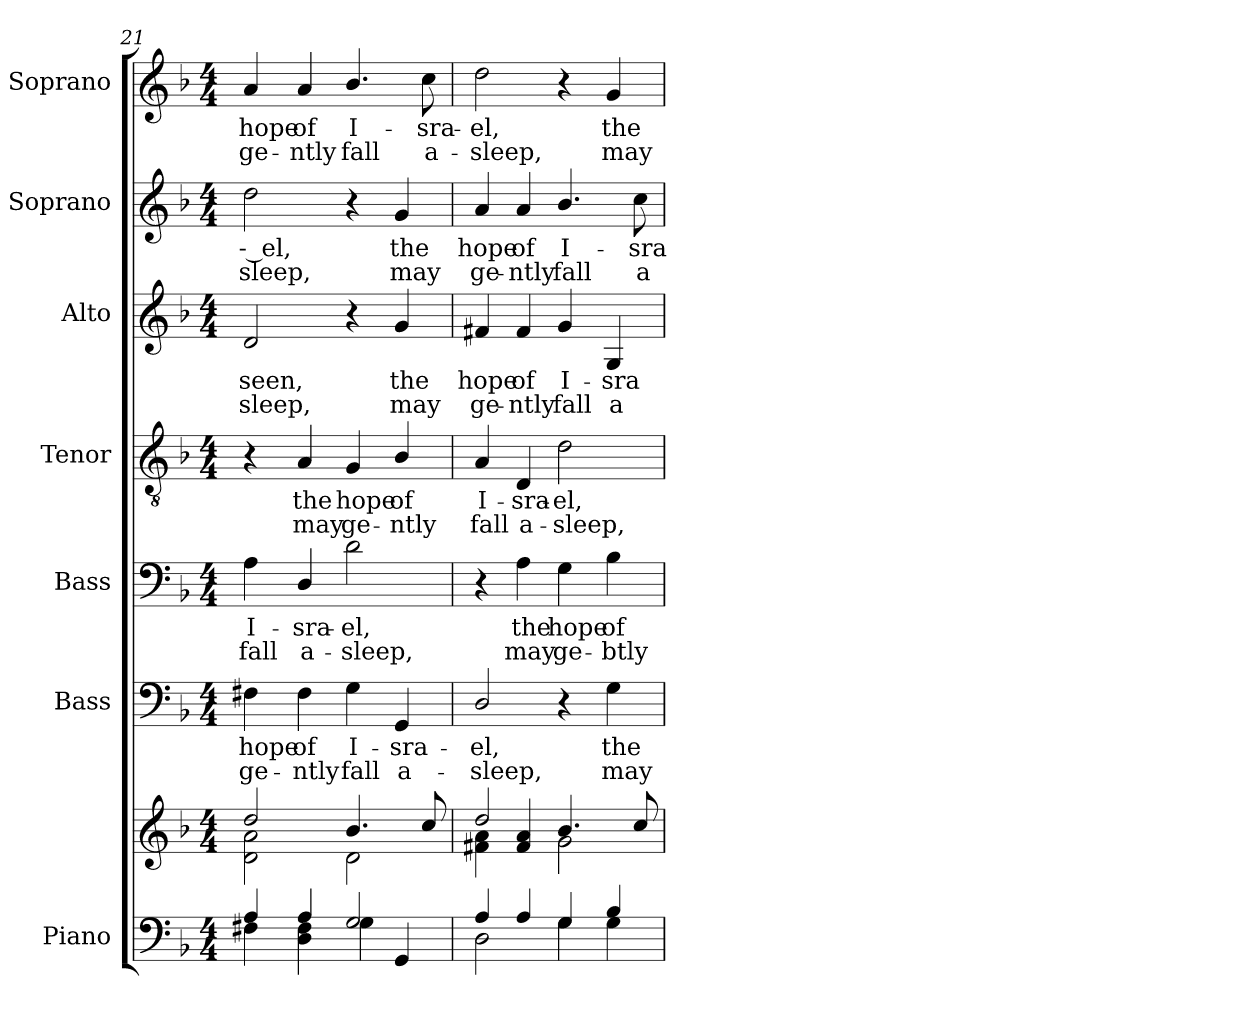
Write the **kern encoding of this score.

**kern	**kern	**kern	**text	**text	**kern	**text	**text	**kern	**text	**text	**kern	**text	**text	**kern	**text	**text	**kern	**text	**text
*part7	*part7	*part6	*part6	*part6	*part5	*part5	*part5	*part4	*part4	*part4	*part3	*part3	*part3	*part2	*part2	*part2	*part1	*part1	*part1
*staff8	*staff7	*staff6	*staff6	*staff6	*staff5	*staff5	*staff5	*staff4	*staff4	*staff4	*staff3	*staff3	*staff3	*staff2	*staff2	*staff2	*staff1	*staff1	*staff1
*I"Piano	*	*I"Bass	*	*	*I"Bass	*	*	*I"Tenor	*	*	*I"Alto	*	*	*I"Soprano	*	*	*I"Soprano	*	*
*	*	*I'B.	*	*	*I'B.	*	*	*I'T.	*	*	*I'A.	*	*	*I'S.	*	*	*I'S.	*	*
!!LO:PB:g=z
*clefF4	*clefG2	*clefF4	*	*	*clefF4	*	*	*clefGv2	*	*	*clefG2	*	*	*clefG2	*	*	*clefG2	*	*
*	*	*	*	*	*	*	*	*ITrd7c12	*	*	*	*	*	*	*	*	*	*	*
*k[b-]	*k[b-]	*k[b-]	*	*	*k[b-]	*	*	*k[b-]	*	*	*k[b-]	*	*	*k[b-]	*	*	*k[b-]	*	*
*F:	*F:	*F:	*	*	*F:	*	*	*F:	*	*	*F:	*	*	*F:	*	*	*F:	*	*
*M4/4	*M4/4	*M4/4	*	*	*M4/4	*	*	*M4/4	*	*	*M4/4	*	*	*M4/4	*	*	*M4/4	*	*
=21	=21	=21	=21	=21	=21	=21	=21	=21	=21	=21	=21	=21	=21	=21	=21	=21	=21	=21	=21
*^	*^	*	*	*	*	*	*	*	*	*	*	*	*	*	*	*	*	*	*
!	!	!	!	!	!LO:LY:b:color=#000000	!LO:LY:b:color=#000000	!	!	!	!	!	!	!	!	!	!	!	!	!	!	!
!	!	!	!	!	!	!	!	!LO:LY:b:color=#000000	!LO:LY:b:color=#000000	!	!	!	!	!	!	!	!	!	!	!	!
!	!	!	!	!	!	!	!	!	!	!	!	!	!	!LO:LY:b:color=#000000	!LO:LY:b:color=#000000	!	!	!	!	!	!
!	!	!	!	!	!	!	!	!	!	!	!	!	!	!	!	!	!LO:LY:b:color=#000000	!LO:LY:b:color=#000000	!	!	!
!	!	!	!	!	!	!	!	!	!	!	!	!	!	!	!	!	!	!	!	!LO:LY:b:color=#000000	!LO:LY:b:color=#000000
4Ai/	4F#Xi\	2ddi/	2di\ 2ai	4F#Xi\	hope	ge-	4Ai\	I-	fall	4r	.	.	2di/	seen,	-sleep,	2ddi\	-- el,	-sleep,	4ai/	hope	ge-
!	!	!	!	!	!LO:LY:b:color=#000000	!LO:LY:b:color=#000000	!	!	!	!	!	!	!	!	!	!	!	!	!	!	!
!	!	!	!	!	!	!	!	!LO:LY:b:color=#000000	!LO:LY:b:color=#000000	!	!	!	!	!	!	!	!	!	!	!	!
!	!	!	!	!	!	!	!	!	!	!	!LO:LY:b:color=#000000	!LO:LY:b:color=#000000	!	!	!	!	!	!	!	!	!
!	!	!	!	!	!	!	!	!	!	!	!	!	!	!	!	!	!	!	!	!LO:LY:b:color=#000000	!LO:LY:b:color=#000000
4Ai/	4Di\ 4F#i	.	.	4F#i\	of	-ntly	4Di/	-sra-	a-	4AAi/	the	may	.	.	.	.	.	.	4ai/	of	-ntly
!	!	!	!	!	!LO:LY:b:color=#000000	!LO:LY:b:color=#000000	!	!	!	!	!	!	!	!	!	!	!	!	!	!	!
!	!	!	!	!	!	!	!	!LO:LY:b:color=#000000	!LO:LY:b:color=#000000	!	!	!	!	!	!	!	!	!	!	!	!
!	!	!	!	!	!	!	!	!	!	!	!LO:LY:b:color=#000000	!LO:LY:b:color=#000000	!	!	!	!	!	!	!	!	!
!	!	!	!	!	!	!	!	!	!	!	!	!	!	!	!	!	!	!	!	!LO:LY:b:color=#000000	!LO:LY:b:color=#000000
2Gi/	4Gi\	4.b-i/	2di\	4Gi\	I-	fall	2di\	-el,	-sleep,	4GGi/	hope	ge-	4r	.	.	4r	.	.	4.b-i/	I-	fall
!	!	!	!	!	!LO:LY:b:color=#000000	!LO:LY:b:color=#000000	!	!	!	!	!	!	!	!	!	!	!	!	!	!	!
!	!	!	!	!	!	!	!	!	!	!	!LO:LY:b:color=#000000	!LO:LY:b:color=#000000	!	!	!	!	!	!	!	!	!
!	!	!	!	!	!	!	!	!	!	!	!	!	!	!LO:LY:b:color=#000000	!LO:LY:b:color=#000000	!	!	!	!	!	!
!	!	!	!	!	!	!	!	!	!	!	!	!	!	!	!	!	!LO:LY:b:color=#000000	!LO:LY:b:color=#000000	!	!	!
.	4GGi/	.	.	4GGi/	-sra-	a-	.	.	.	4BB-i/	of	-ntly	4gi/	the	may	4gi/	the	may	.	.	.
!	!	!	!	!	!	!	!	!	!	!	!	!	!	!	!	!	!	!	!	!LO:LY:b:color=#000000	!LO:LY:b:color=#000000
.	.	8cci/	.	.	.	.	.	.	.	.	.	.	.	.	.	.	.	.	8cci\	-sra-	a-
=22	=22	=22	=22	=22	=22	=22	=22	=22	=22	=22	=22	=22	=22	=22	=22	=22	=22	=22	=22	=22	=22
!	!	!	!	!	!LO:LY:b:color=#000000	!LO:LY:b:color=#000000	!	!	!	!	!	!	!	!	!	!	!	!	!	!	!
!	!	!	!	!	!	!	!	!	!	!	!LO:LY:b:color=#000000	!LO:LY:b:color=#000000	!	!	!	!	!	!	!	!	!
!	!	!	!	!	!	!	!	!	!	!	!	!	!	!LO:LY:b:color=#000000	!LO:LY:b:color=#000000	!	!	!	!	!	!
!	!	!	!	!	!	!	!	!	!	!	!	!	!	!	!	!	!LO:LY:b:color=#000000	!LO:LY:b:color=#000000	!	!	!
!	!	!	!	!	!	!	!	!	!	!	!	!	!	!	!	!	!	!	!	!LO:LY:b:color=#000000	!LO:LY:b:color=#000000
4Ai/	2Di\	2ddi/	4f#Xi\ 4ai	2Di/	-el,	-sleep,	4r	.	.	4AAi/	I-	fall	4f#Xi/	hope	ge-	4ai/	hope	ge-	2ddi\	-el,	-sleep,
!	!	!	!	!	!	!	!	!LO:LY:b:color=#000000	!LO:LY:b:color=#000000	!	!	!	!	!	!	!	!	!	!	!	!
!	!	!	!	!	!	!	!	!	!	!	!LO:LY:b:color=#000000	!LO:LY:b:color=#000000	!	!	!	!	!	!	!	!	!
!	!	!	!	!	!	!	!	!	!	!	!	!	!	!LO:LY:b:color=#000000	!LO:LY:b:color=#000000	!	!	!	!	!	!
!	!	!	!	!	!	!	!	!	!	!	!	!	!	!	!	!	!LO:LY:b:color=#000000	!LO:LY:b:color=#000000	!	!	!
4Ai/	.	.	4f#i/ 4ai	.	.	.	4Ai\	the	may	4DDi/	-sra-	a-	4f#i/	of	-ntly	4ai/	of	-ntly	.	.	.
!	!	!	!	!	!	!	!	!LO:LY:b:color=#000000	!LO:LY:b:color=#000000	!	!	!	!	!	!	!	!	!	!	!	!
!	!	!	!	!	!	!	!	!	!	!	!LO:LY:b:color=#000000	!LO:LY:b:color=#000000	!	!	!	!	!	!	!	!	!
!	!	!	!	!	!	!	!	!	!	!	!	!	!	!LO:LY:b:color=#000000	!LO:LY:b:color=#000000	!	!	!	!	!	!
!	!	!	!	!	!	!	!	!	!	!	!	!	!	!	!	!	!LO:LY:b:color=#000000	!LO:LY:b:color=#000000	!	!	!
4Gi/	4Gi\	4.b-i/	2gi\	4r	.	.	4Gi\	hope	ge-	2Di\	-el,	-sleep,	4gi/	I-	fall	4.b-i/	I-	fall	4r	.	.
!	!	!	!	!	!LO:LY:b:color=#000000	!LO:LY:b:color=#000000	!	!	!	!	!	!	!	!	!	!	!	!	!	!	!
!	!	!	!	!	!	!	!	!LO:LY:b:color=#000000	!LO:LY:b:color=#000000	!	!	!	!	!	!	!	!	!	!	!	!
!	!	!	!	!	!	!	!	!	!	!	!	!	!	!LO:LY:b:color=#000000	!LO:LY:b:color=#000000	!	!	!	!	!	!
!	!	!	!	!	!	!	!	!	!	!	!	!	!	!	!	!	!	!	!	!LO:LY:b:color=#000000	!LO:LY:b:color=#000000
4B-i/	4Gi\	.	.	4Gi\	the	may	4B-i\	of	-btly	.	.	.	4Gi/	-sra-	a-	.	.	.	4gi/	the	may
!	!	!	!	!	!	!	!	!	!	!	!	!	!	!	!	!	!LO:LY:b:color=#000000	!LO:LY:b:color=#000000	!	!	!
.	.	8cci/	.	.	.	.	.	.	.	.	.	.	.	.	.	8cci\	-sra-	a-	.	.	.
*v	*v	*	*	*	*	*	*	*	*	*	*	*	*	*	*	*	*	*	*	*	*
*	*v	*v	*	*	*	*	*	*	*	*	*	*	*	*	*	*	*	*	*	*
=	=	=	=	=	=	=	=	=	=	=	=	=	=	=	=	=	=	=	=
*-	*-	*-	*-	*-	*-	*-	*-	*-	*-	*-	*-	*-	*-	*-	*-	*-	*-	*-	*-
